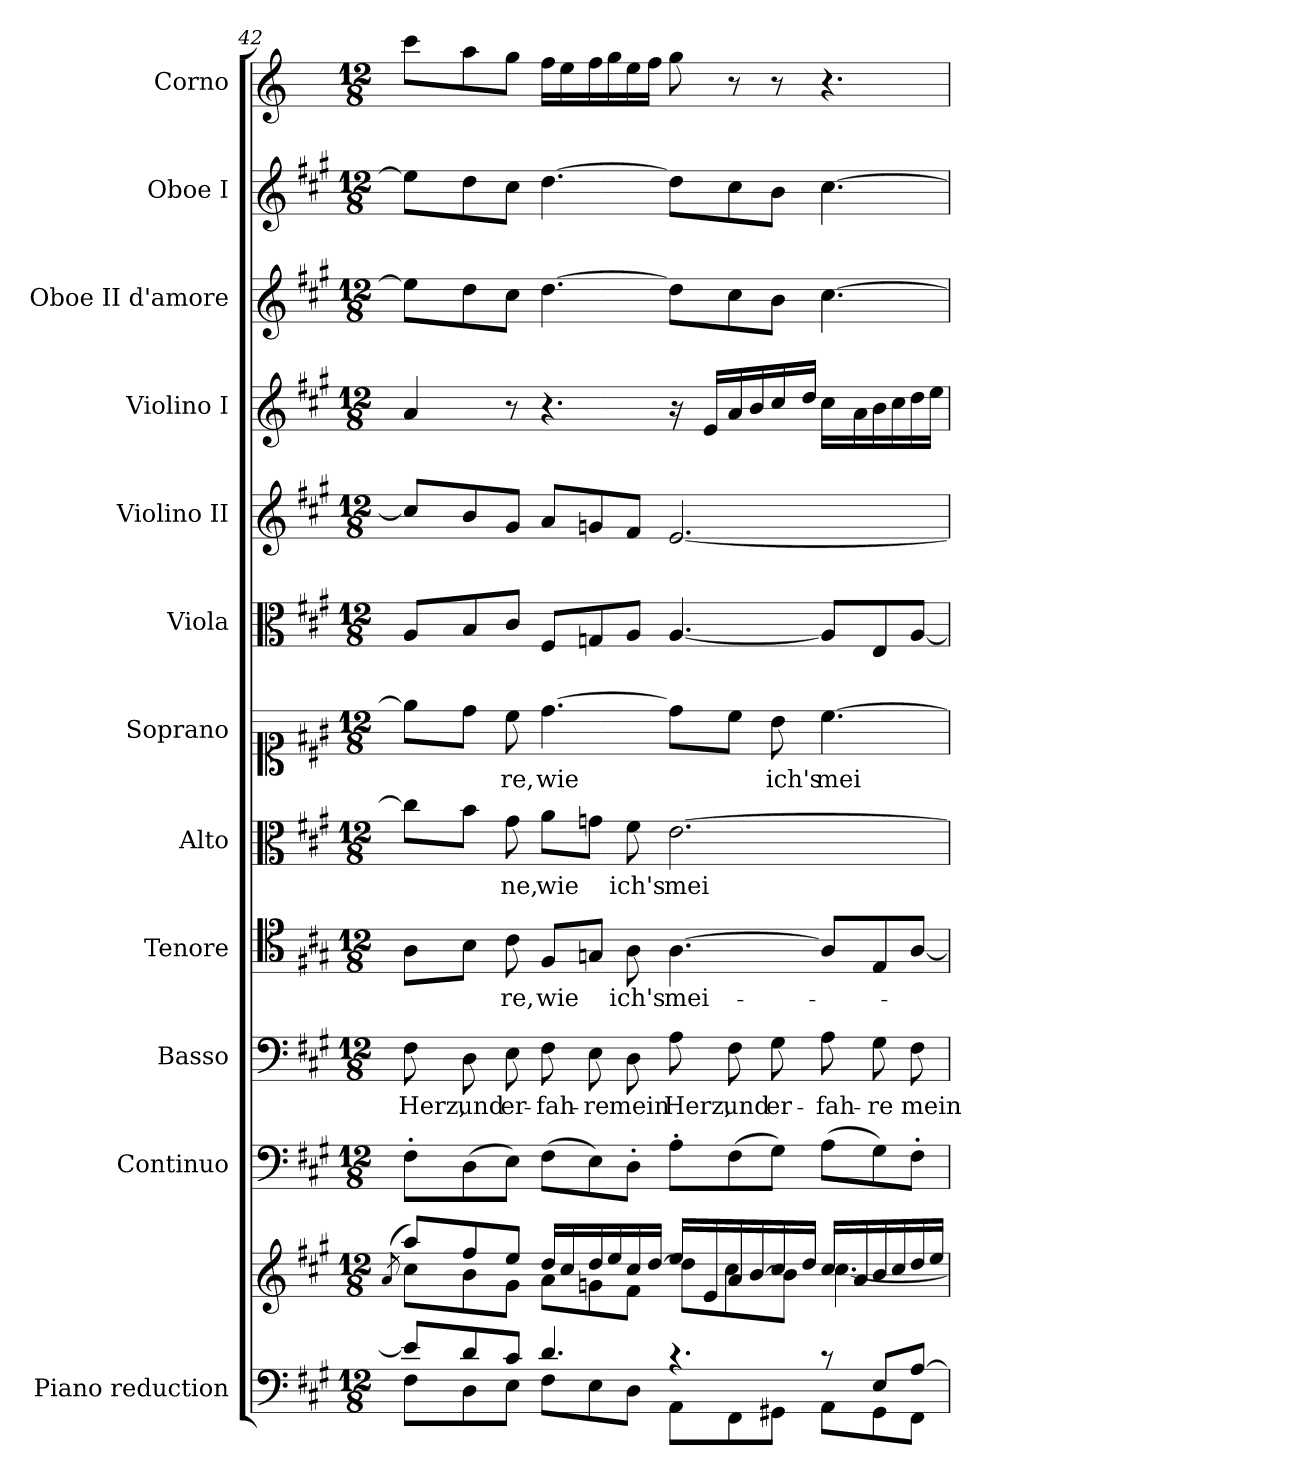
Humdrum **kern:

**kern	**kern	**kern	**kern	**text	**kern	**text	**kern	**text	**kern	**text	**kern	**kern	**kern	**kern	**kern	**kern
*part12	*part12	*part11	*part10	*part10	*part9	*part9	*part8	*part8	*part7	*part7	*part6	*part5	*part4	*part3	*part2	*part1
*staff13	*staff12	*staff11	*staff10	*staff10	*staff9	*staff9	*staff8	*staff8	*staff7	*staff7	*staff6	*staff5	*staff4	*staff3	*staff2	*staff1
*I"Piano reduction	*	*I"Continuo	*I"Basso	*	*I"Tenore	*	*I"Alto	*	*I"Soprano	*	*I"Viola	*I"Violino II	*I"Violino I	*I"Oboe II d'amore	*I"Oboe I	*I"Corno
*I'Pno	*	*	*	*	*	*	*	*	*	*	*I'Vla	*I'Vln	*I'Vln	*I'Ob	*I'Ob	*
*clefF4	*clefG2	*clefF4	*clefF4	*	*clefC4	*	*clefC3	*	*clefC1	*	*clefC3	*clefG2	*clefG2	*clefG2	*clefG2	*clefG2
*	*	*	*	*	*	*	*	*	*	*	*	*	*	*	*	*ITrd2c3
*k[f#c#g#]	*k[f#c#g#]	*k[f#c#g#]	*k[f#c#g#]	*	*k[f#c#g#]	*	*k[f#c#g#]	*	*k[f#c#g#]	*	*k[f#c#g#]	*k[f#c#g#]	*k[f#c#g#]	*k[f#c#g#]	*k[f#c#g#]	*k[f#c#g#]
*M12/8	*M12/8	*M12/8	*M12/8	*	*M12/8	*	*M12/8	*	*M12/8	*	*M12/8	*M12/8	*M12/8	*M12/8	*M12/8	*M12/8
=42	=42	=42	=42	=42	=42	=42	=42	=42	=42	=42	=42	=42	=42	=42	=42	=42
.	(>8qa/	.	.	.	.	.	.	.	.	.	.	.	.	.	.	.
*^	*^	*	*	*	*	*	*	*	*	*	*	*	*	*	*	*
!	!	!	!	!	!	!LO:LY:b	!	!	!	!	!	!	!	!	!	!	!	!
8e/L]	8F#\L	8aa/L)	8cc#\L]	8F#'\L	8F#\	Herz,	8A\L	.	8cc#\L]	.	8ee\L]	.	8A/L	8cc#/L]	4a/	8ee\L]	8ee\L]	8aa\L
!	!	!	!	!	!	!LO:LY:b	!	!	!	!	!	!	!	!	!	!	!	!
8d/	8D\	8ff#/	8b\	(8D\	8D\	und	8B\J	.	8b\J	.	8dd\J	.	8B/	8b/	.	8dd\	8dd\	8ff#\
!	!	!	!	!	!	!LO:LY:b	!	!LO:LY:b	!	!LO:LY:b	!	!LO:LY:b	!	!	!	!	!	!
8c#/J	8E\J	8ee/J	8g#\J	8E\J)	8E\	er-	8c#\	-re,	8g#\	-ne,	8cc#\	-re,	8c#/J	8g#/J	8r	8cc#\J	8cc#\J	8ee\J
!	!	!	!	!	!	!LO:LY:b	!	!LO:LY:b	!	!LO:LY:b	!	!LO:LY:b	!	!	!	!	!	!
4.d/	8F#\L	16dd/LL	8a\L	(8F#\L	8F#\	-fah-	8F#/L	wie	8a\L	wie	[4.dd\	wie	8F#/L	8a/L	4.r	[4.dd\	[4.dd\	16dd\LL
.	.	16cc#/	.	.	.	.	.	.	.	.	.	.	.	.	.	.	.	16cc#\
!	!	!	!	!	!	!LO:LY:b	!	!	!	!	!	!	!	!	!	!	!	!
.	8E\	16dd/	8gn\	8E\)	8E\	-re	8Gn/J	.	8gn\J	.	.	.	8Gn/	8gn/	.	.	.	16dd\
.	.	16ee/	.	.	.	.	.	.	.	.	.	.	.	.	.	.	.	16ee\
!	!	!	!	!	!	!LO:LY:b	!	!LO:LY:b	!	!LO:LY:b	!	!	!	!	!	!	!	!
.	8D\J	16cc#/	8f#\J	8D'\J	8D\	mein	8A\	ich's	8f#\	ich's	.	.	8A/J	8f#/J	.	.	.	16cc#\
.	.	[<16dd/JJ	.	.	.	.	.	.	.	.	.	.	.	.	.	.	.	16dd\JJ
!	!	!	!	!	!	!LO:LY:b	!	!LO:LY:b	!	!LO:LY:b	!	!	!	!	!	!	!	!
4.r	8AA\L	16ee/LL	8dd\L]	8A'\L	8A\	Herz,	[4.A\	mei-	[2.e\	mei-	8dd\L]	.	[4.A/	[2.e/	16r	8dd\L]	8dd\L]	8ee\
.	.	16e/	.	.	.	.	.	.	.	.	.	.	.	.	16e/LL	.	.	.
!	!	!	!	!	!	!LO:LY:b	!	!	!	!	!	!	!	!	!	!	!	!
.	8FF#\	16a/	8cc#\	(8F#\	8F#\	und	.	.	.	.	8cc#\J	.	.	.	16a/	8cc#\	8cc#\	8r
.	.	[<16b/	.	.	.	.	.	.	.	.	.	.	.	.	16b/	.	.	.
!	!	!	!	!	!	!LO:LY:b	!	!	!	!	!	!LO:LY:b	!	!	!	!	!	!
.	8GG#X\J	16cc#/	8b\J]	8G#\J)	8G#\	er-	.	.	.	.	8b\	ich's	.	.	16cc#/	8b\J	8b\J	8r
.	.	16dd/JJ	.	.	.	.	.	.	.	.	.	.	.	.	16dd/JJ	.	.	.
!	!	!	!	!	!	!LO:LY:b	!	!	!	!	!	!LO:LY:b	!	!	!	!	!	!
8r	8AA\L	16cc#/LL	[4.cc#\	(8A\L	8A\	-fah-	8A/L]	.	.	.	[4.cc#\	mei-	8A/L]	.	16cc#\LL	[4.cc#\	[4.cc#\	4.r
.	.	16a/	.	.	.	.	.	.	.	.	.	.	.	.	16a\	.	.	.
!	!	!	!	!	!	!LO:LY:b	!	!	!	!	!	!	!	!	!	!	!	!
8E/L	8GG#\	16b/	.	8G#\)	8G#\	-re	8E/	.	.	.	.	.	8E/	.	16b\	.	.	.
.	.	16cc#/	.	.	.	.	.	.	.	.	.	.	.	.	16cc#\	.	.	.
!	!	!	!	!	!	!LO:LY:b	!	!	!	!	!	!	!	!	!	!	!	!
[8A/J	8FF#\J	16dd/	.	8F#'\J	8F#\	mein	[8A/J	.	.	.	.	.	[8A/J	.	16dd\	.	.	.
.	.	16ee/JJ	.	.	.	.	.	.	.	.	.	.	.	.	16ee\JJ	.	.	.
*v	*v	*	*	*	*	*	*	*	*	*	*	*	*	*	*	*	*	*
*	*v	*v	*	*	*	*	*	*	*	*	*	*	*	*	*	*	*
=	=	=	=	=	=	=	=	=	=	=	=	=	=	=	=	=
*-	*-	*-	*-	*-	*-	*-	*-	*-	*-	*-	*-	*-	*-	*-	*-	*-
